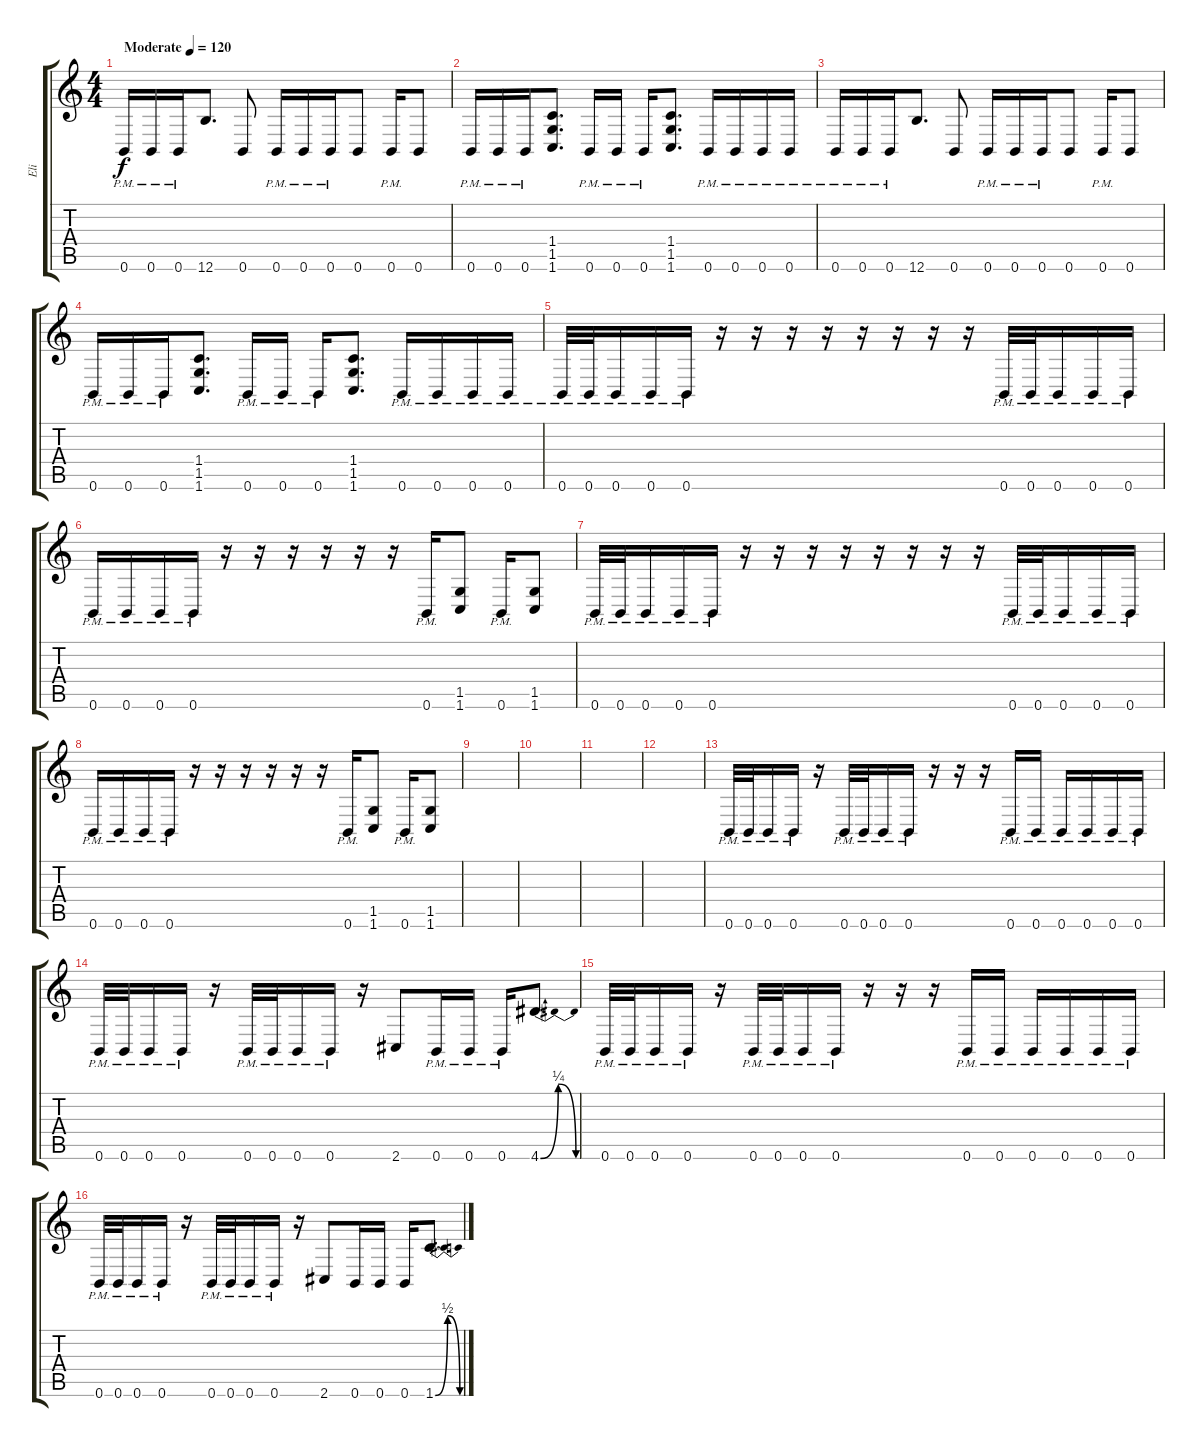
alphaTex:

\track ("Eli" "Eli") {instrument distortionguitar}
\staff {score tabs}
\tuning (Db4 Ab3 E3 B2 Gb2 B1) {hide}
\ts (4 4)
\tempo (120 "Moderate")
\clef g2
\ks c
0.6{pm}.16{dy f instrument distortionguitar} 0.6{pm}.16 0.6{pm}.16 12.6.8{d} 0.6.8 0.6{pm}.16 0.6{pm}.16 0.6{pm}.16 0.6.8 0.6{pm}.16 0.6.8 |
0.6{pm}.16{txt ""} 0.6{pm}.16 0.6{pm}.16 (1.4 1.5 1.6).8{d} 0.6{pm}.16 0.6{pm}.16 0.6{pm}.16 (1.4 1.5 1.6).8{d} 0.6{pm}.16 0.6{pm}.16 0.6{pm}.16 0.6{pm}.16 |
0.6{pm}.16 0.6{pm}.16 0.6{pm}.16 12.6.8{d} 0.6.8 0.6{pm}.16 0.6{pm}.16 0.6{pm}.16 0.6.8 0.6{pm}.16 0.6.8 |
0.6{pm}.16 0.6{pm}.16 0.6{pm}.16 (1.4 1.5 1.6).8{d} 0.6{pm}.16 0.6{pm}.16 0.6{pm}.16 (1.4 1.5 1.6).8{d} 0.6{pm}.16 0.6{pm}.16 0.6{pm}.16 0.6{pm}.16 |
0.6{pm}.32 0.6{pm}.32 0.6{pm}.16 0.6{pm}.16 0.6{pm}.16 r.16 r.16 r.16 r.16 r.16 r.16 r.16 r.16 0.6{pm}.32 0.6{pm}.32 0.6{pm}.16 0.6{pm}.16 0.6{pm}.16 |
0.6{pm}.16 0.6{pm}.16 0.6{pm}.16 0.6{pm}.16 r.16 r.16 r.16 r.16 r.16 r.16 0.6{pm}.16 (1.5 1.6).8 0.6{pm}.16 (1.5 1.6).8 |
0.6{pm}.32 0.6{pm}.32 0.6{pm}.16 0.6{pm}.16 0.6{pm}.16 r.16 r.16 r.16 r.16 r.16 r.16 r.16 r.16 0.6{pm}.32 0.6{pm}.32 0.6{pm}.16 0.6{pm}.16 0.6{pm}.16 |
0.6{pm}.16 0.6{pm}.16 0.6{pm}.16 0.6{pm}.16 r.16 r.16 r.16 r.16 r.16 r.16 0.6{pm}.16 (1.5 1.6).8 0.6{pm}.16 (1.5 1.6).8 |
|
|
|
|
0.6{pm}.32 0.6{pm}.32 0.6{pm}.16 0.6{pm}.16 r.16 0.6{pm}.32 0.6{pm}.32 0.6{pm}.16 0.6{pm}.16 r.16 r.16 r.16 0.6{pm}.16 0.6{pm}.16 0.6{pm}.16 0.6{pm}.16 0.6{pm}.16 0.6{pm}.16 |
0.6{pm}.32 0.6{pm}.32 0.6{pm}.16 0.6{pm}.16 r.16 0.6{pm}.32 0.6{pm}.32 0.6{pm}.16 0.6{pm}.16 r.16 2.6.8 0.6{pm}.16 0.6{pm}.16 0.6{pm}.16 4.6{be (bendrelease 0 0 30 1 30 1 60 0)}.8{d ot 8vb} |
0.6{pm}.32 0.6{pm}.32 0.6{pm}.16 0.6{pm}.16 r.16 0.6{pm}.32 0.6{pm}.32 0.6{pm}.16 0.6{pm}.16 r.16 r.16 r.16 0.6{pm}.16 0.6{pm}.16 0.6{pm}.16 0.6{pm}.16 0.6{pm}.16 0.6{pm}.16 |
0.6{pm}.32 0.6{pm}.32 0.6{pm}.16 0.6{pm}.16 r.16 0.6{pm}.32 0.6{pm}.32 0.6{pm}.16 0.6{pm}.16 r.16 2.6.8 0.6.16 0.6.16 0.6.16 1.6{be (bendrelease 0 0 10 2 30 2 60 0)}.8{d ot 8vb}
